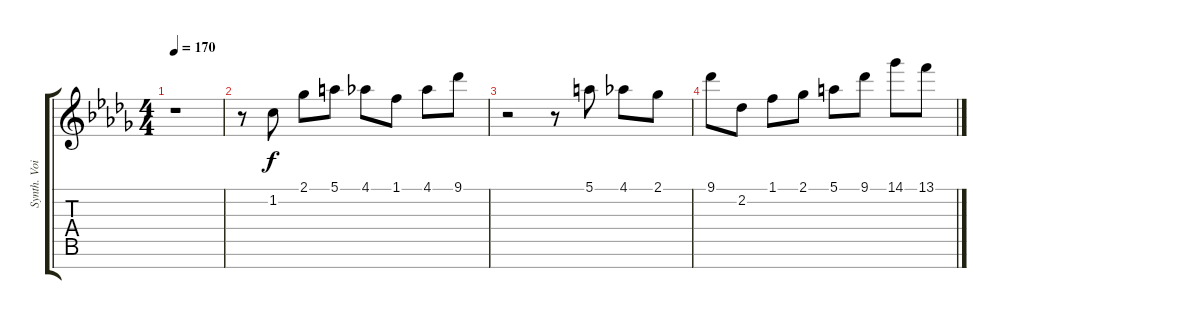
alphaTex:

\track ("Synth. Voice" "Synth. Voi") {instrument lead3calliope}
\staff {score tabs}
\tuning (E5 B4 G4 D4 A3 E3 B2) {hide}
\ts (4 4)
\tempo 170
\clef g2
\ks db
r.1{dy f} |
r.8 1.2.8 2.1.8 5.1.8 4.1.8 1.1.8 4.1.8 9.1.8 |
r.2 r.8 5.1.8 4.1.8 2.1.8 |
9.1.8 2.2.8 1.1.8 2.1.8 5.1.8 9.1.8 14.1.8 13.1.8
